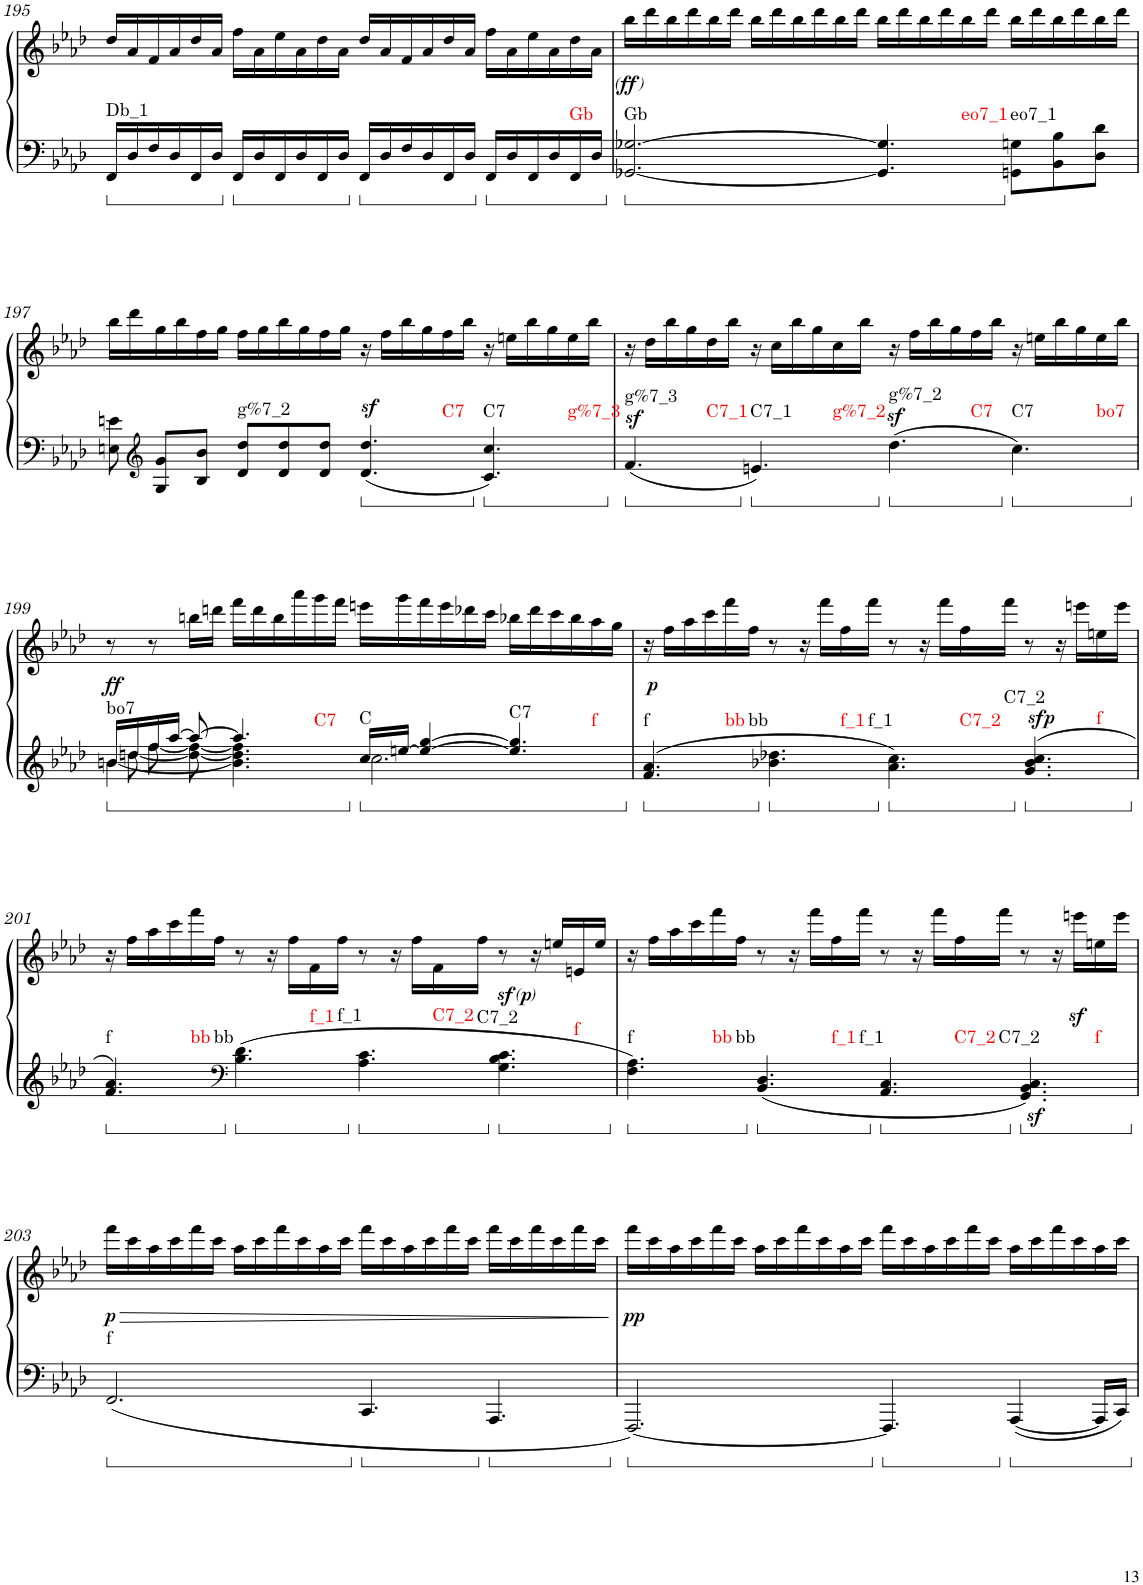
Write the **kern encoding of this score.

**kern	**kern	**dynam	**harte
*part1	*part1	*part1	*part1
*staff2	*staff1	*staff1/2	*
*I"Piano	*	*	*
*I'Pno.	*	*	*
!!LO:PB:g=z
*clefG2	*clefG2	*	*
*k[b-e-a-d-]	*k[b-e-a-d-]	*	*
*M12/8	*M12/8	*	*
=195	=195	=195	=195
!	!	!	!LO:H:kt=Db_1
16FF/LL	16dd-/LL	.	N
16D-/	16a-/	.	.
16F/	16f/	.	.
16D-/	16a-/	.	.
16FF/	16dd-/	.	.
16D-/JJ	16a-/JJ	.	.
16FF/LL	16ff\LL	.	.
16D-/	16a-\	.	.
16FF/	16ee-\	.	.
16D-/	16a-\	.	.
16FF/	16dd-\	.	.
16D-/JJ	16a-\JJ	.	.
16FF/LL	16dd-/LL	.	.
16D-/	16a-/	.	.
16F/	16f/	.	.
16D-/	16a-/	.	.
16FF/	16dd-/	.	.
16D-/JJ	16a-/JJ	.	.
16FF/LL	16ff\LL	.	.
16D-/	16a-\	.	.
16FF/	16ee-\	.	.
16D-/	16a-\	.	.
!	!	!	!LO:H:kt=Gb
16FF/	16dd-\	.	N
16D-/JJ	16a-\JJ	.	.
=196	=196	=196	=196
!	!	!LO:DY:b	!
!	!	!LO:DY:n=1:b	!
!	!	!LO:DY:n=2:b	!LO:H:kt=Gb
[2.GG-X/ [2.G-X/	16bb-\LL	other-dynamics ff other-dynamics	N
.	16ddd-\	.	.
.	16bb-\	.	.
.	16ddd-\	.	.
.	16bb-\	.	.
.	16ddd-\JJ	.	.
.	16bb-\LL	.	.
.	16ddd-\	.	.
.	16bb-\	.	.
.	16ddd-\	.	.
.	16bb-\	.	.
.	16ddd-\JJ	.	.
!	!	!	!LO:H:kt=eo7_1
4.GG-/] 4.G-/]	16bb-\LL	.	N
.	16ddd-\	.	.
.	16bb-\	.	.
.	16ddd-\	.	.
.	16bb-\	.	.
.	16ddd-\JJ	.	.
!	!	!	!LO:H:kt=eo7_1
8GGn\ 8Gn\L	16bb-\LL	.	N
.	16ddd-\	.	.
8BB-\ 8B-\	16bb-\	.	.
.	16ddd-\	.	.
8D-\ 8d-\J	16bb-\	.	.
.	16ddd-\JJ	.	.
!!LO:LB:g=z
=197	=197	=197	=197
8En\ 8en\	16bb-\LL	.	.
.	16ddd-\	.	.
*clefG2	*	*	*
8G/ 8g/L	16gg\	.	.
.	16bb-\	.	.
8B-/ 8b-/J	16ff\	.	.
.	16gg\JJ	.	.
!	!	!	!LO:H:kt=g%7_2
8d-/ 8dd-/L	16ff\LL	.	N
.	16gg\	.	.
8d-/ 8dd-/	16bb-\	.	.
.	16gg\	.	.
8d-/ 8dd-/J	16ff\	.	.
.	16gg\JJ	.	.
!	!	!LO:DY:a=2	!LO:H:kt=C7
4.d-/ 4.dd-/	16r	sf	N
.	16ff\LL	.	.
.	16bb-\	.	.
.	16gg\	.	.
.	16ff\	.	.
.	16bb-\JJ	.	.
!	!	!	!LO:H:n=1:kt=C7
!	!	!	!LO:H:n=2:kt=g%7_3
4.c/ 4.cc/	16r	.	N N
.	16een\LL	.	.
.	16bb-\	.	.
.	16gg\	.	.
.	16ee\	.	.
.	16bb-\JJ	.	.
=198	=198	=198	=198
!	!	!LO:DY:a=2	!LO:H:n=1:kt=g%7_3
!	!	!	!LO:H:n=2:kt=C7_1
4.f/	16r	sf	N N
.	16dd-\LL	.	.
.	16bb-\	.	.
.	16gg\	.	.
.	16dd-\	.	.
.	16bb-\JJ	.	.
!	!	!	!LO:H:n=1:kt=C7_1
!	!	!	!LO:H:n=2:kt=g%7_2
4.en/	16r	.	N N
.	16cc\LL	.	.
.	16bb-\	.	.
.	16gg\	.	.
.	16cc\	.	.
.	16bb-\JJ	.	.
!	!	!LO:DY:a=2	!LO:H:n=1:kt=g%7_2
!	!	!	!LO:H:n=2:kt=C7
4.dd-\	16r	sf	N N
.	16ff\LL	.	.
.	16bb-\	.	.
.	16gg\	.	.
.	16ff\	.	.
.	16bb-\JJ	.	.
!	!	!	!LO:H:n=1:kt=C7
!	!	!	!LO:H:n=2:kt=bo7
4.cc\	16r	.	N N
.	16een\LL	.	.
.	16bb-\	.	.
.	16gg\	.	.
.	16ee\	.	.
.	16bb-\JJ	.	.
!!LO:LB:g=z
=199	=199	=199	=199
*^	*	*	*
*	*^	*	*	*
*	*	*^	*	*	*
!	!	!	!	!	!LO:DY:b	!LO:H:kt=bo7
16bn/LL	8ryy	16ryy	[4.b\	8r	ff	N
16ddn/	.	[8.dd\	.	.	.	.
16ff/	[8ff\	.	.	8r	.	.
[16aa-/JJ	.	.	.	.	.	.
8aa-/_	8dd\_ 8ff\_	4ryy	.	16bbn\LL	.	.
.	.	.	.	16dddn\JJ	.	.
!	!	!	!	!	!	!LO:H:kt=C7
4.aa-/]	4.b\] 4.dd\] 4.ff\]	.	8ryy	16fff\LL	.	N
.	.	.	.	16ddd\	.	.
.	.	1ryy	1ryy	16bb\	.	.
.	.	.	.	16aaa-\	.	.
.	.	.	.	16ggg\	.	.
.	.	.	.	16fff\JJ	.	.
!	!	!	!	!	!	!LO:H:kt=C
16cc/LL	2.cc\	.	.	16eeen\LL	.	N
[16een/JJ	.	.	.	16ggg\	.	.
4ee/_ [4gg/	.	.	.	16fff\	.	.
.	.	.	.	16eee\	.	.
.	.	.	.	16ddd-X\	.	.
.	.	.	.	16ccc\JJ	.	.
!	!	!	!	!	!	!LO:H:n=1:kt=C7
!	!	!	!	!	!	!LO:H:n=2:kt=f
4.ee/] 4.gg/]	.	.	.	16bb-X\LL	.	N N
.	.	.	.	16ddd-\	.	.
.	.	.	.	16ccc\	.	.
.	.	.	.	16bb-\	.	.
.	.	.	.	16aa-\	.	.
.	.	.	.	16gg\JJ	.	.
*v	*v	*v	*v	*	*	*
=200	=200	=200	=200
!	!	!LO:DY:b	!LO:H:n=1:kt=f
!	!	!	!LO:H:n=2:kt=bb
!	!	!	!LO:H:n=3:kt=bb
4.f/ 4.a-/	16r	p	N N N
.	16ff\LL	.	.
.	16aa-\	.	.
.	16ccc\	.	.
.	16fff\	.	.
.	16ff\JJ	.	.
!	!	!	!LO:H:n=1:kt=f_1
!	!	!	!LO:H:n=2:kt=f_1
4.b-X\ 4.dd-X\	8r	.	N N
.	16r	.	.
.	16fff\LL	.	.
.	16ff\	.	.
.	16fff\JJ	.	.
!	!	!	!LO:H:n=1:kt=C7_2
!	!	!	!LO:H:n=2:kt=C7_2
4.a-\ 4.cc\	8r	.	N N
.	16r	.	.
.	16fff\LL	.	.
.	16ff\	.	.
.	16fff\JJ	.	.
!	!	!LO:DY:a=2	!LO:H:kt=f
4.g/ 4.b-/ 4.cc/	8r	sfp	N
.	16r	.	.
.	16eeen\LL	.	.
.	16een\	.	.
.	16eee\JJ	.	.
!!LO:LB:g=z
=201	=201	=201	=201
!	!	!	!LO:H:n=1:kt=f
!	!	!	!LO:H:n=2:kt=bb
!	!	!	!LO:H:n=3:kt=bb
4.f/ 4.a-/	16r	.	N N N
.	16ff\LL	.	.
.	16aa-\	.	.
.	16ccc\	.	.
.	16fff\	.	.
.	16ff\JJ	.	.
*clefF4	*	*	*
!	!	!	!LO:H:n=1:kt=f_1
!	!	!	!LO:H:n=2:kt=f_1
4.B-\ 4.d-\	8r	.	N N
.	16r	.	.
.	16ff\LL	.	.
.	16f\	.	.
.	16ff\JJ	.	.
!	!	!	!LO:H:n=1:kt=C7_2
!	!	!	!LO:H:n=2:kt=C7_2
4.A-\ 4.c\	8r	.	N N
.	16r	.	.
.	16ff\LL	.	.
.	16f\	.	.
.	16ff\JJ	.	.
!	!	!LO:DY:b	!
!	!	!LO:DY:n=1:b	!
!	!	!LO:DY:n=2:b	!
!	!	!LO:DY:n=3:b	!LO:H:kt=f
4.G\ 4.B-\ 4.c\	8r	sf other-dynamics p other-dynamics	N
.	16r	.	.
.	16een/LL	.	.
.	16en/	.	.
.	16ee/JJ	.	.
=202	=202	=202	=202
!	!	!	!LO:H:n=1:kt=f
!	!	!	!LO:H:n=2:kt=bb
!	!	!	!LO:H:n=3:kt=bb
4.F\ 4.A-\	16r	.	N N N
.	16ff\LL	.	.
.	16aa-\	.	.
.	16ccc\	.	.
.	16fff\	.	.
.	16ff\JJ	.	.
!	!	!	!LO:H:n=1:kt=f_1
!	!	!	!LO:H:n=2:kt=f_1
4.BB-/ 4.D-/	8r	.	N N
.	16r	.	.
.	16fff\LL	.	.
.	16ff\	.	.
.	16fff\JJ	.	.
!	!	!	!LO:H:n=1:kt=C7_2
!	!	!	!LO:H:n=2:kt=C7_2
4.AA-/ 4.C/	8r	.	N N
.	16r	.	.
.	16fff\LL	.	.
.	16ff\	.	.
.	16fff\JJ	.	.
!	!	!LO:DY:b=2	!LO:H:kt=f
4.GG/ 4.BB-/ 4.C/	8r	sf	N
.	16r	.	.
.	16eeenz<\LL	.	.
.	16een\	.	.
.	16eee\JJ	.	.
!!LO:LB:g=z
=203	=203	=203	=203
!	!	!LO:HP:b	!
!	!	!LO:DY:n=1:b	!LO:H:kt=f
2.FF/	16fff\LL	> p	N
.	16ccc\	.	.
.	16aa-\	.	.
.	16ccc\	.	.
.	16fff\	.	.
.	16ccc\JJ	.	.
.	16aa-\LL	.	.
.	16ccc\	.	.
.	16fff\	.	.
.	16ccc\	.	.
.	16aa-\	.	.
.	16ccc\JJ	.	.
4.CC/	16fff\LL	.	.
.	16ccc\	.	.
.	16aa-\	.	.
.	16ccc\	.	.
.	16fff\	.	.
.	16ccc\JJ	.	.
4.AAA-/	16fff\LL	.	.
.	16ccc\	.	.
.	16fff\	.	.
.	16ccc\	.	.
.	16fff\	.	.
.	16ccc\JJ	.	.
.	.	]	.
=204	=204	=204	=204
!	!	!LO:DY:b	!
[2.FFF/	16fff\LL	pp	.
.	16ccc\	.	.
.	16aa-\	.	.
.	16ccc\	.	.
.	16fff\	.	.
.	16ccc\JJ	.	.
.	16aa-\LL	.	.
.	16ccc\	.	.
.	16fff\	.	.
.	16ccc\	.	.
.	16aa-\	.	.
.	16ccc\JJ	.	.
4.FFF/]	16fff\LL	.	.
.	16ccc\	.	.
.	16aa-\	.	.
.	16ccc\	.	.
.	16fff\	.	.
.	16ccc\JJ	.	.
[4AAA-/	16aa-\LL	.	.
.	16ccc\	.	.
.	16fff\	.	.
.	16ccc\	.	.
16AAA-/LL]	16aa-\	.	.
16CC/JJ	16ccc\JJ	.	.
=	=	=	=
*-	*-	*-	*-
